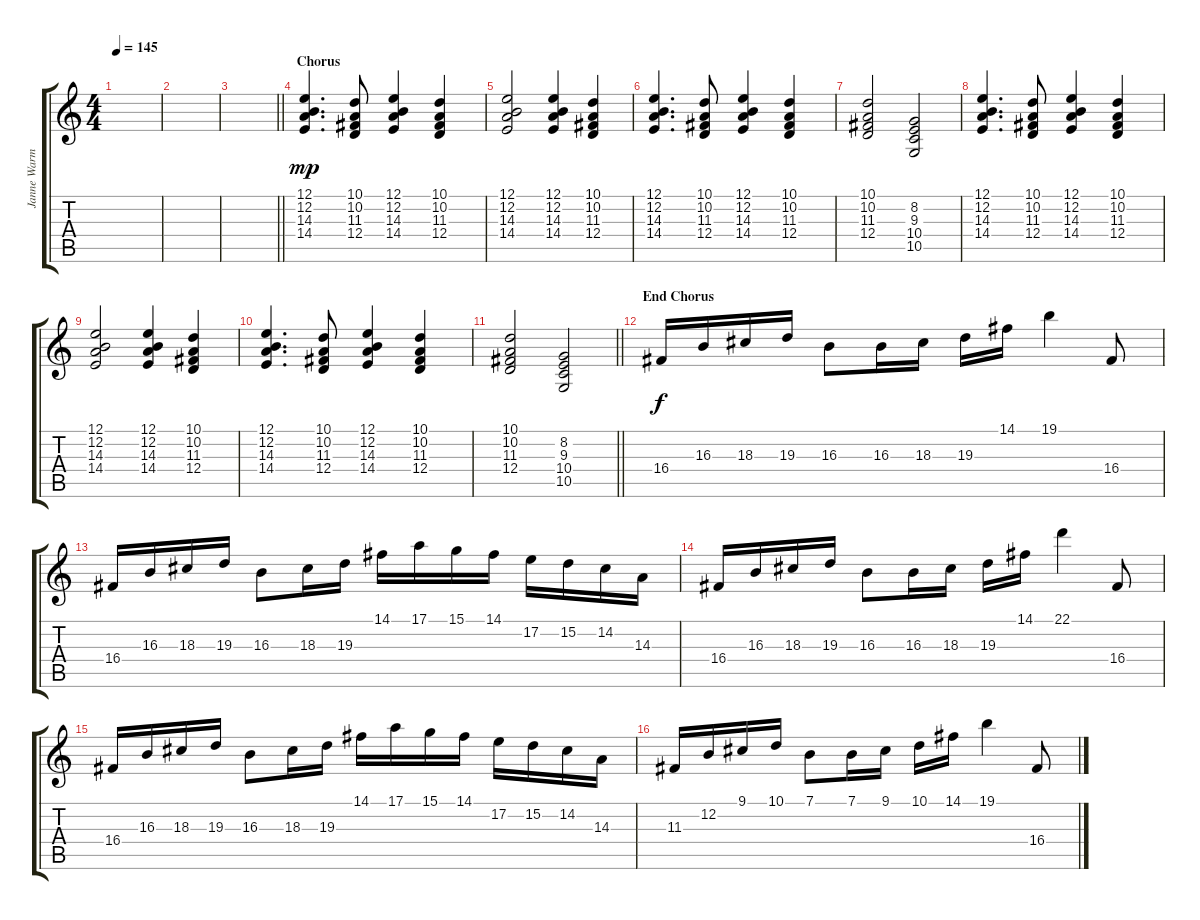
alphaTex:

\track ("Janne Warman" "Janne Warm") {instrument fx5brightness}
\staff {score tabs}
\tuning (E4 B3 G3 D3 A2 E2) {hide}
\ts (4 4)
\tempo 145
\clef g2
\ks c
|
|
\barLineRight lightlight
|
\section ("" "Chorus")
(12.1 12.2 14.3 14.4).4{d dy mp instrument stringensemble1} (10.1 10.2 11.3 12.4).8 (12.1 12.2 14.3 14.4).4 (10.1 10.2 11.3 12.4).4 |
(12.1 12.2 14.3 14.4).2 (12.1 12.2 14.3 14.4).4 (10.1 10.2 11.3 12.4).4 |
(12.1 12.2 14.3 14.4).4{d} (10.1 10.2 11.3 12.4).8 (12.1 12.2 14.3 14.4).4 (10.1 10.2 11.3 12.4).4 |
(10.1 10.2 11.3 12.4).2 (8.2 9.3 10.4 10.5).2 |
(12.1 12.2 14.3 14.4).4{d} (10.1 10.2 11.3 12.4).8 (12.1 12.2 14.3 14.4).4 (10.1 10.2 11.3 12.4).4 |
(12.1 12.2 14.3 14.4).2 (12.1 12.2 14.3 14.4).4 (10.1 10.2 11.3 12.4).4 |
(12.1 12.2 14.3 14.4).4{d} (10.1 10.2 11.3 12.4).8 (12.1 12.2 14.3 14.4).4 (10.1 10.2 11.3 12.4).4 |
\barLineRight lightlight
(10.1 10.2 11.3 12.4).2 (8.2 9.3 10.4 10.5).2 |
\section ("" "End Chorus")
16.4.16{dy f} 16.3.16 18.3.16 19.3.16 16.3.8 16.3.16 18.3.16 19.3.16 14.1.16 19.1.4 16.4.8 |
16.4.16 16.3.16 18.3.16 19.3.16 16.3.8 18.3.16 19.3.16 14.1.16 17.1.16 15.1.16 14.1.16 17.2.16 15.2.16 14.2.16 14.3.16 |
16.4.16 16.3.16 18.3.16 19.3.16 16.3.8 16.3.16 18.3.16 19.3.16 14.1.16 22.1.4 16.4.8 |
16.4.16 16.3.16 18.3.16 19.3.16 16.3.8 18.3.16 19.3.16 14.1.16 17.1.16 15.1.16 14.1.16 17.2.16 15.2.16 14.2.16 14.3.16 |
11.3.16 12.2.16 9.1.16 10.1.16 7.1.8 7.1.16 9.1.16 10.1.16 14.1.16 19.1.4 16.4.8
